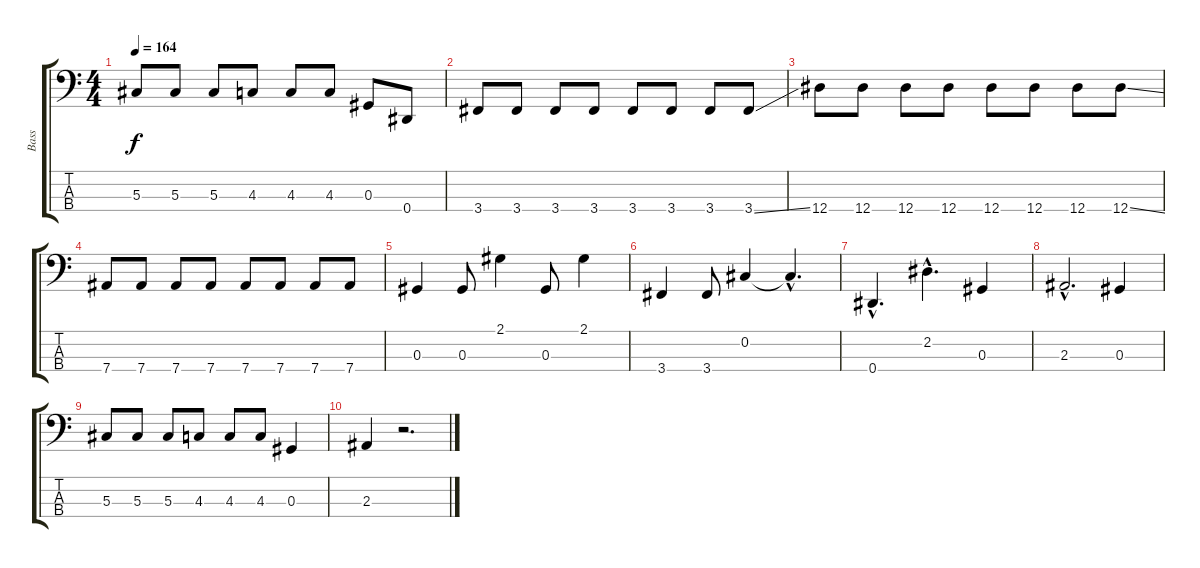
\track ("Bass" "Bass") {instrument electricbasspick}
\staff {score tabs}
\tuning (Gb2 Db2 Ab1 Eb1) {hide}
\ts (4 4)
\tempo 164
\clef f4
\ks c
5.3.8{dy f} 5.3.8 5.3.8 4.3.8 4.3.8 4.3.8 0.3.8 0.4.8 |
3.4.8 3.4.8 3.4.8 3.4.8 3.4.8 3.4.8 3.4.8 3.4{ss}.8 |
12.4.8 12.4.8 12.4.8 12.4.8 12.4.8 12.4.8 12.4.8 12.4{ss}.8 |
7.4.8 7.4.8 7.4.8 7.4.8 7.4.8 7.4.8 7.4.8 7.4.8 |
0.3.4 0.3.8 2.1.4 0.3.8 2.1.4 |
3.4.4 3.4.8 0.2.4 0.2{hac t}.4{d} |
0.4{hac}.4{d} 2.2{hac}.4{d} 0.3.4 |
2.3{hac}.2{d} 0.3.4 |
5.3.8 5.3.8 5.3.8 4.3.8 4.3.8 4.3.8 0.3.4 |
2.3.4 r.2{d}
